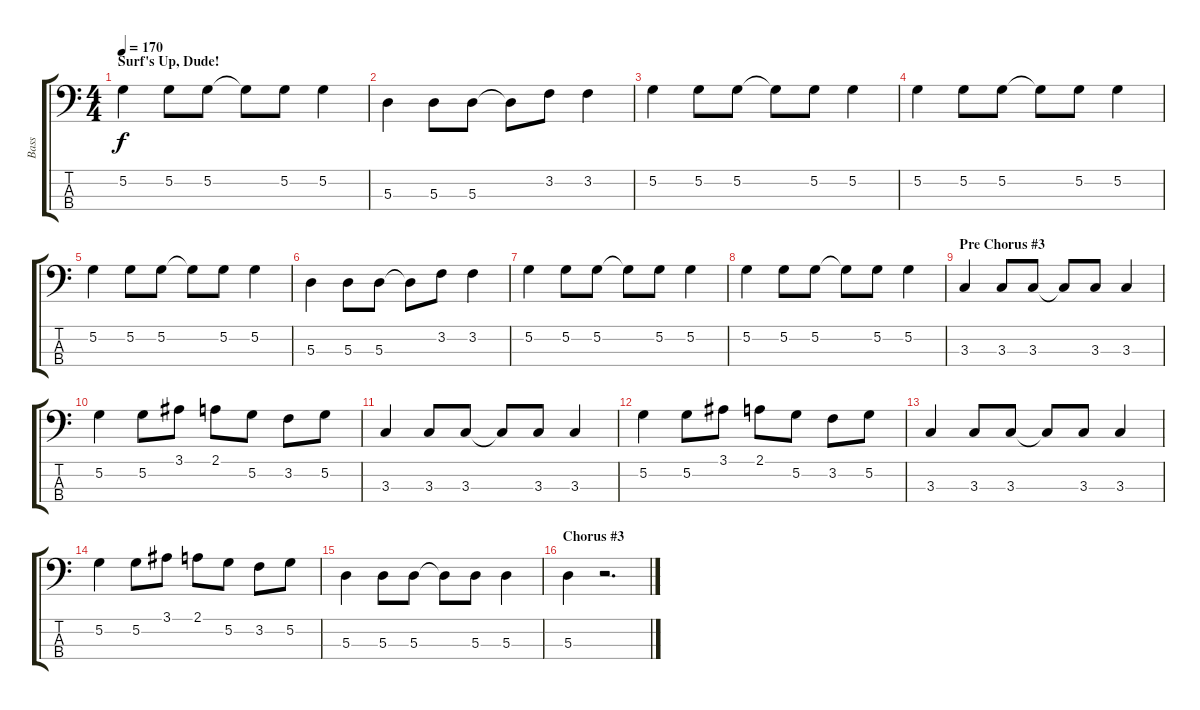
\track ("Bass" "Bass") {instrument electricbassfinger}
\staff {score tabs}
\tuning (G2 D2 A1 E1) {hide}
\ts (4 4)
\section ("" "Surf's Up, Dude!")
\tempo 170
\clef f4
\ks c
5.2.4{dy f} 5.2.8 5.2.8 5.2{t}.8 5.2.8 5.2.4 |
5.3.4 5.3.8 5.3.8 5.3{t}.8 3.2.8 3.2.4 |
5.2.4 5.2.8 5.2.8 5.2{t}.8 5.2.8 5.2.4 |
5.2.4 5.2.8 5.2.8 5.2{t}.8 5.2.8 5.2.4 |
5.2.4 5.2.8 5.2.8 5.2{t}.8 5.2.8 5.2.4 |
5.3.4 5.3.8 5.3.8 5.3{t}.8 3.2.8 3.2.4 |
5.2.4 5.2.8 5.2.8 5.2{t}.8 5.2.8 5.2.4 |
5.2.4 5.2.8 5.2.8 5.2{t}.8 5.2.8 5.2.4 |
\section ("" "Pre Chorus #3")
3.3.4 3.3.8 3.3.8 3.3{t}.8 3.3.8 3.3.4 |
5.2.4 5.2.8 3.1.8 2.1.8 5.2.8 3.2.8 5.2.8 |
3.3.4 3.3.8 3.3.8 3.3{t}.8 3.3.8 3.3.4 |
5.2.4 5.2.8 3.1.8 2.1.8 5.2.8 3.2.8 5.2.8 |
3.3.4 3.3.8 3.3.8 3.3{t}.8 3.3.8 3.3.4 |
5.2.4 5.2.8 3.1.8 2.1.8 5.2.8 3.2.8 5.2.8 |
5.3.4 5.3.8 5.3.8 5.3{t}.8 5.3.8 5.3.4 |
\section ("" "Chorus #3")
5.3.4 r.2{d}
